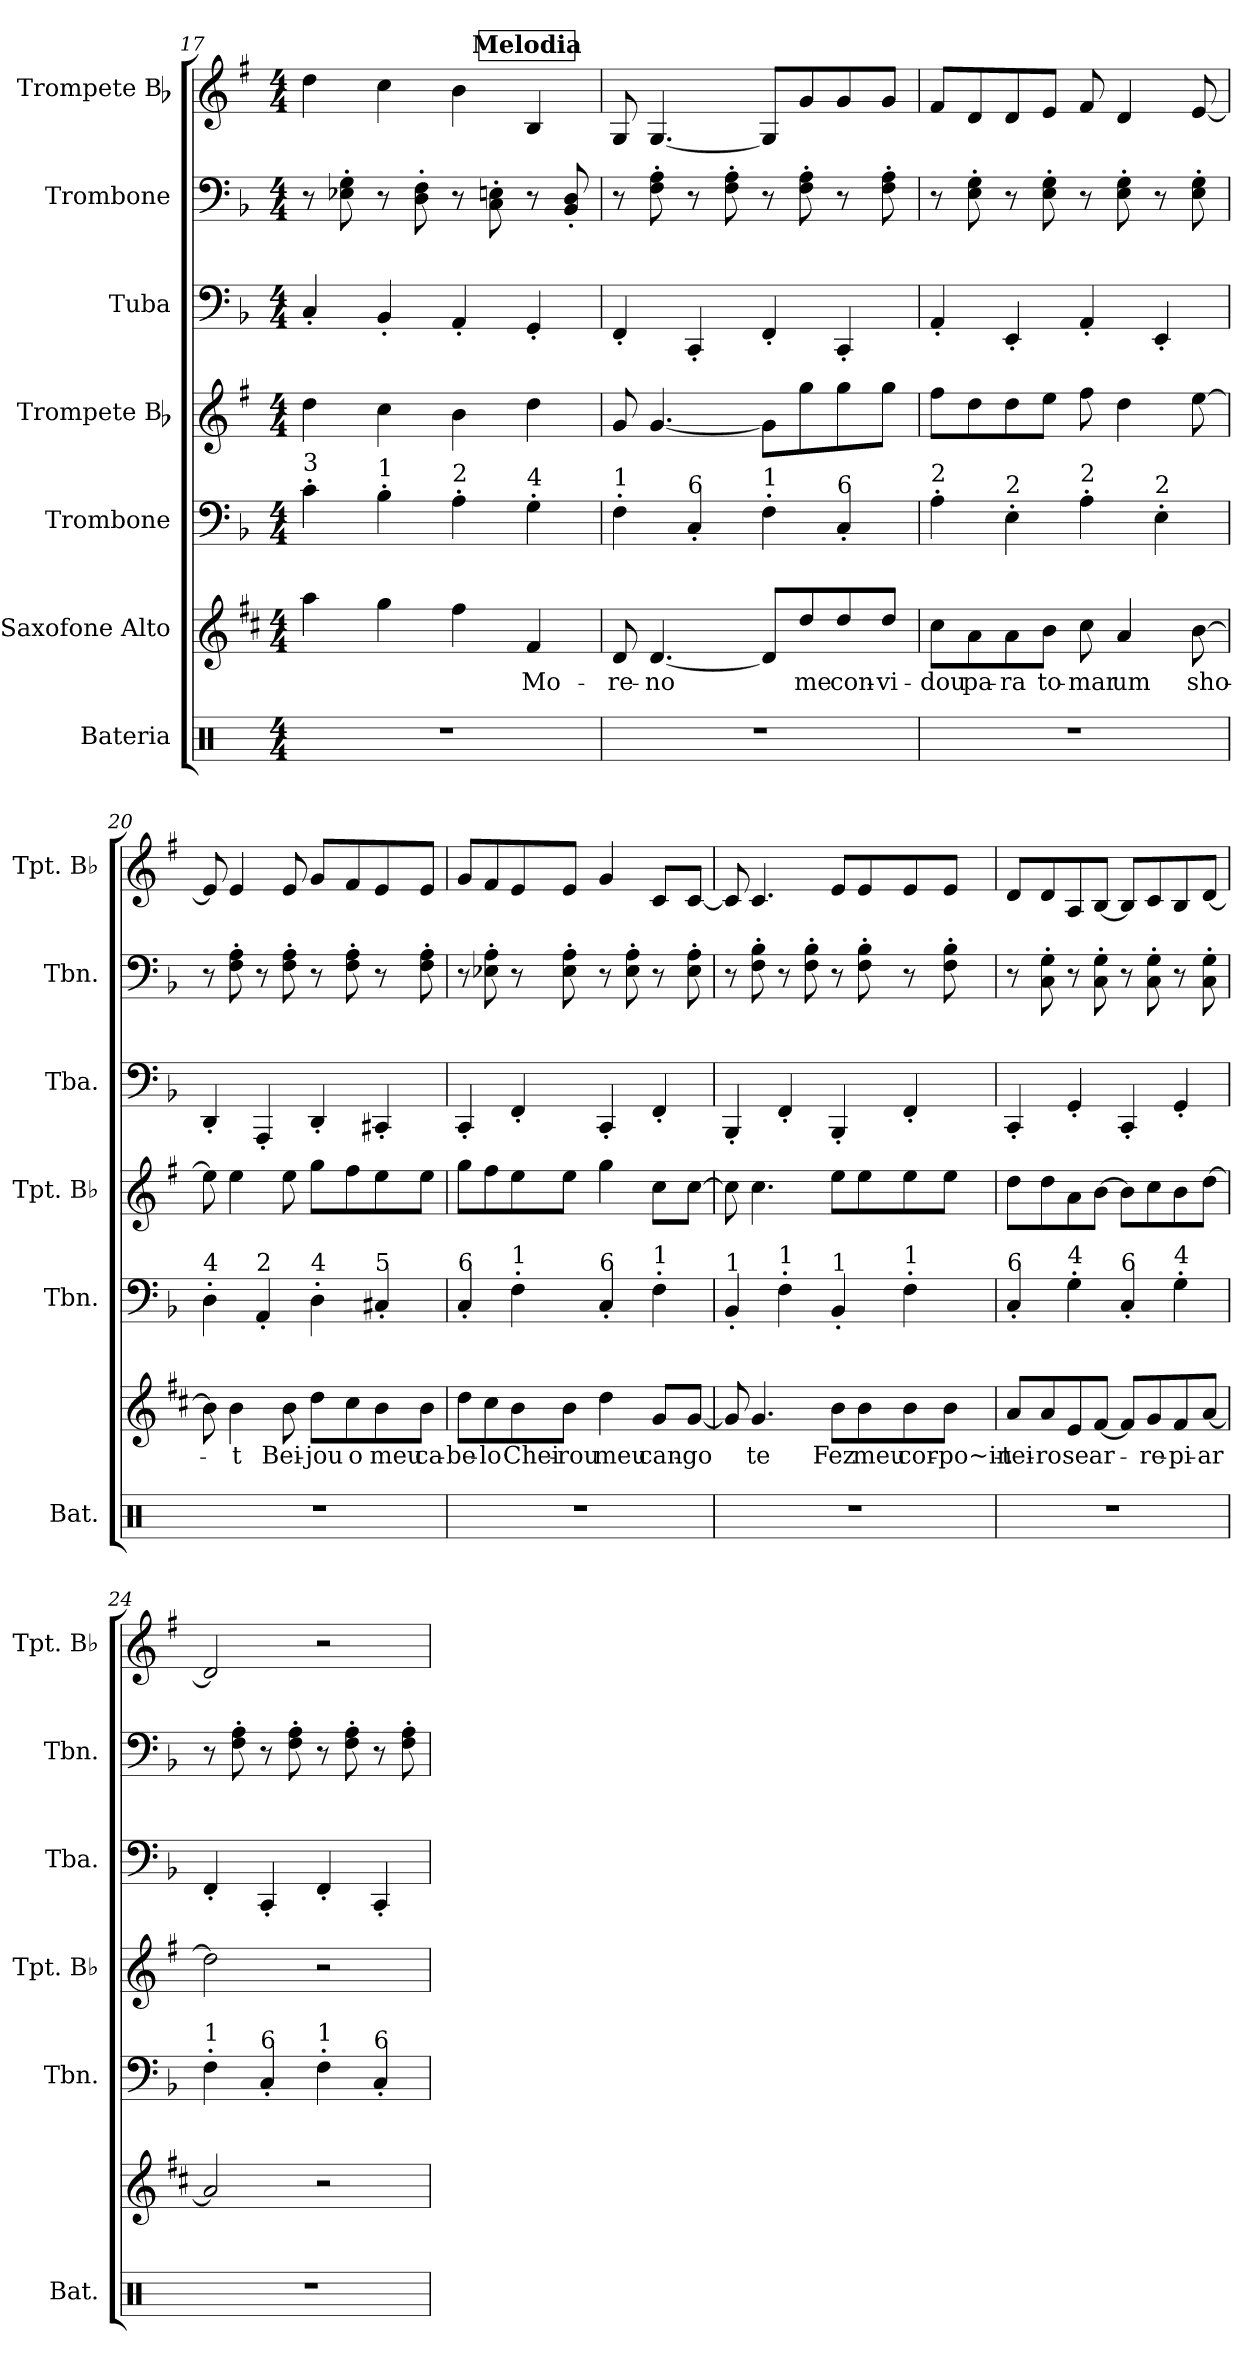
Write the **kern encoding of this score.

**kern	**kern	**text	**kern	**kern	**kern	**kern	**kern
*part7	*part6	*part6	*part5	*part4	*part3	*part2	*part1
*staff7	*staff6	*staff6	*staff5	*staff4	*staff3	*staff2	*staff1
*I"Bateria	*I"Saxofone Alto	*	*I"Trombone	*I"Trompete Bb	*I"Tuba	*I"Trombone	*I"Trompete Bb
*I'Bat.	*	*	*I'Tbn.	*I'Tpt. Bb	*I'Tba.	*I'Tbn.	*I'Tpt. Bb
*clefX	*clefG2	*	*clefF4	*clefG2	*clefF4	*clefF4	*clefG2
*	*ITrd5c9	*	*	*ITrd1c2	*	*	*ITrd1c2
*k[]	*k[b-]	*	*k[b-]	*k[b-]	*k[b-]	*k[b-]	*k[b-]
*M4/4	*M4/4	*	*M4/4	*M4/4	*M4/4	*M4/4	*M4/4
!!LO:REH:place=s1:a:B:fs=14:t=Melodia:qo=3
=17	=17	=17	=17	=17	=17	=17	=17
!	!	!	!LO:TX:a:t=3	!	!	!	!
1r	4cc\	.	4c'\	4cc\	4C'/	8r	4cc\
.	.	.	.	.	.	8E-X\' 8G\'	.
!	!	!	!LO:TX:a:t=1	!	!	!	!
.	4b-\	.	4B-'\	4b-\	4BB-'/	8r	4b-\
.	.	.	.	.	.	8D\' 8F\'	.
!	!	!	!LO:TX:a:t=2	!	!	!	!
.	4a\	.	4A'\	4a\	4AA'/	8r	4a\
.	.	.	.	.	.	8C\' 8En\'	.
!	!	!	!LO:TX:a:t=4	!	!	!	!
!	!	!LO:LY:b	!	!	!	!	!
.	4A/	Mo-	4G'\	4cc\	4GG'/	8r	4A/
.	.	.	.	.	.	8BB-/' 8D/'	.
=18	=18	=18	=18	=18	=18	=18	=18
!	!	!	!LO:TX:a:t=1	!	!	!	!
!	!	!LO:LY:b	!	!	!	!	!
1r	8F/	-re-	4F'\	8f/	4FF'/	8r	8F/
!	!	!LO:LY:b	!	!	!	!	!
.	[4.F/	-no	.	[4.f/	.	8F\' 8A\'	[4.F/
!	!	!	!LO:TX:a:t=6	!	!	!	!
.	.	.	4C'/	.	4CC'/	8r	.
.	.	.	.	.	.	8F\' 8A\'	.
!	!	!	!LO:TX:a:t=1	!	!	!	!
.	8F/L]	.	4F'\	8f\L]	4FF'/	8r	8F/L]
!	!	!LO:LY:b	!	!	!	!	!
.	8f/	me	.	8ff\	.	8F\' 8A\'	8f/
!	!	!	!LO:TX:a:t=6	!	!	!	!
!	!	!LO:LY:b	!	!	!	!	!
.	8f/	con-	4C'/	8ff\	4CC'/	8r	8f/
!	!	!LO:LY:b	!	!	!	!	!
.	8f/J	-vi-	.	8ff\J	.	8F\' 8A\'	8f/J
=19	=19	=19	=19	=19	=19	=19	=19
!	!	!	!LO:TX:a:t=2	!	!	!	!
!	!	!LO:LY:b	!	!	!	!	!
1r	8e\L	dou	4A'\	8ee\L	4AA'/	8r	8e/L
!	!	!LO:LY:b	!	!	!	!	!
.	8c\	pa-	.	8cc\	.	8E\' 8G\'	8c/
!	!	!	!LO:TX:a:t=2	!	!	!	!
!	!	!LO:LY:b	!	!	!	!	!
.	8c\	-ra	4E'\	8cc\	4EE'/	8r	8c/
!	!	!LO:LY:b	!	!	!	!	!
.	8d\J	to-	.	8dd\J	.	8E\' 8G\'	8d/J
!	!	!	!LO:TX:a:t=2	!	!	!	!
!	!	!LO:LY:b	!	!	!	!	!
.	8e\	-mar	4A'\	8ee\	4AA'/	8r	8e/
!	!	!LO:LY:b	!	!	!	!	!
.	4c/	um	.	4cc\	.	8E\' 8G\'	4c/
!	!	!	!LO:TX:a:t=2	!	!	!	!
.	.	.	4E'\	.	4EE'/	8r	.
!	!	!LO:LY:b	!	!	!	!	!
.	[8d\	sho-	.	[8dd\	.	8E\' 8G\'	[8d/
=20	=20	=20	=20	=20	=20	=20	=20
!	!	!	!LO:TX:a:t=4	!	!	!	!
1r	8d\]	.	4D'\	8dd\]	4DD'/	8r	8d/]
!	!	!LO:LY:b	!	!	!	!	!
.	4d\	t	.	4dd\	.	8F\' 8A\'	4d/
!	!	!	!LO:TX:a:t=2	!	!	!	!
.	.	.	4AA'/	.	4AAA'/	8r	.
!	!	!LO:LY:b	!	!	!	!	!
.	8d\	Bei-	.	8dd\	.	8F\' 8A\'	8d/
!	!	!	!LO:TX:a:t=4	!	!	!	!
!	!	!LO:LY:b	!	!	!	!	!
.	8f\L	-jou	4D'\	8ff\L	4DD'/	8r	8f/L
!	!	!LO:LY:b	!	!	!	!	!
.	8e\	o	.	8ee\	.	8F\' 8A\'	8e/
!	!	!	!LO:TX:a:t=5	!	!	!	!
!	!	!LO:LY:b	!	!	!	!	!
.	8d\	meu	4C#X'/	8dd\	4CC#X'/	8r	8d/
!	!	!LO:LY:b	!	!	!	!	!
.	8d\J	ca-	.	8dd\J	.	8F\' 8A\'	8d/J
=21	=21	=21	=21	=21	=21	=21	=21
!	!	!	!LO:TX:a:t=6	!	!	!	!
!	!	!LO:LY:b	!	!	!	!	!
1r	8f\L	-be-	4C'/	8ff\L	4CC'/	8r	8f/L
!	!	!LO:LY:b	!	!	!	!	!
.	8e\	-lo	.	8ee\	.	8E-X\' 8A\'	8e/
!	!	!	!LO:TX:a:t=1	!	!	!	!
!	!	!LO:LY:b	!	!	!	!	!
.	8d\	Chei-	4F'\	8dd\	4FF'/	8r	8d/
!	!	!LO:LY:b	!	!	!	!	!
.	8d\J	-rou	.	8dd\J	.	8E-\' 8A\'	8d/J
!	!	!	!LO:TX:a:t=6	!	!	!	!
!	!	!LO:LY:b	!	!	!	!	!
.	4f\	meu	4C'/	4ff\	4CC'/	8r	4f/
.	.	.	.	.	.	8E-\' 8A\'	.
!	!	!	!LO:TX:a:t=1	!	!	!	!
!	!	!LO:LY:b	!	!	!	!	!
.	8B-/L	can-	4F'\	8b-\L	4FF'/	8r	8B-/L
!	!	!LO:LY:b	!	!	!	!	!
.	[8B-/J	-go	.	[8b-\J	.	8E-\' 8A\'	[8B-/J
=22	=22	=22	=22	=22	=22	=22	=22
!	!	!	!LO:TX:a:t=1	!	!	!	!
1r	8B-/]	.	4BB-'/	8b-\]	4BBB-'/	8r	8B-/]
!	!	!LO:LY:b	!	!	!	!	!
.	4.B-/	te	.	4.b-\	.	8F\' 8B-\'	4.B-/
!	!	!	!LO:TX:a:t=1	!	!	!	!
.	.	.	4F'\	.	4FF'/	8r	.
.	.	.	.	.	.	8F\' 8B-\'	.
!	!	!	!LO:TX:a:t=1	!	!	!	!
!	!	!LO:LY:b	!	!	!	!	!
.	8d\L	Fez	4BB-'/	8dd\L	4BBB-'/	8r	8d/L
!	!	!LO:LY:b	!	!	!	!	!
.	8d\	meu	.	8dd\	.	8F\' 8B-\'	8d/
!	!	!	!LO:TX:a:t=1	!	!	!	!
!	!	!LO:LY:b	!	!	!	!	!
.	8d\	cor-	4F'\	8dd\	4FF'/	8r	8d/
!	!	!LO:LY:b	!	!	!	!	!
.	8d\J	-po~in-	.	8dd\J	.	8F\' 8B-\'	8d/J
=23	=23	=23	=23	=23	=23	=23	=23
!	!	!	!LO:TX:a:t=6	!	!	!	!
!	!	!LO:LY:b	!	!	!	!	!
1r	8c/L	-tei-	4C'/	8cc\L	4CC'/	8r	8c/L
!	!	!LO:LY:b	!	!	!	!	!
.	8c/	-ro	.	8cc\	.	8C\' 8G\'	8c/
!	!	!	!LO:TX:a:t=4	!	!	!	!
!	!	!LO:LY:b	!	!	!	!	!
.	8G/	se	4G'\	8g\	4GG'/	8r	8G/
!	!	!LO:LY:b	!	!	!	!	!
.	[8A/J	ar-	.	[8a\J	.	8C\' 8G\'	[8A/J
!	!	!	!LO:TX:a:t=6	!	!	!	!
.	8A/L]	.	4C'/	8a\L]	4CC'/	8r	8A/L]
!	!	!LO:LY:b	!	!	!	!	!
.	8B-/	-re-	.	8b-\	.	8C\' 8G\'	8B-/
!	!	!	!LO:TX:a:t=4	!	!	!	!
!	!	!LO:LY:b	!	!	!	!	!
.	8A/	-pi-	4G'\	8a\	4GG'/	8r	8A/
!	!	!LO:LY:b	!	!	!	!	!
.	[8c/J	-ar	.	[8cc\J	.	8C\' 8G\'	[8c/J
=24	=24	=24	=24	=24	=24	=24	=24
!	!	!	!LO:TX:a:t=1	!	!	!	!
1r	2c/]	.	4F'\	2cc\]	4FF'/	8r	2c/]
.	.	.	.	.	.	8F\' 8A\'	.
!	!	!	!LO:TX:a:t=6	!	!	!	!
.	.	.	4C'/	.	4CC'/	8r	.
.	.	.	.	.	.	8F\' 8A\'	.
!	!	!	!LO:TX:a:t=1	!	!	!	!
.	2r	.	4F'\	2r	4FF'/	8r	2r
.	.	.	.	.	.	8F\' 8A\'	.
!	!	!	!LO:TX:a:t=6	!	!	!	!
.	.	.	4C'/	.	4CC'/	8r	.
.	.	.	.	.	.	8F\' 8A\'	.
=	=	=	=	=	=	=	=
*-	*-	*-	*-	*-	*-	*-	*-
